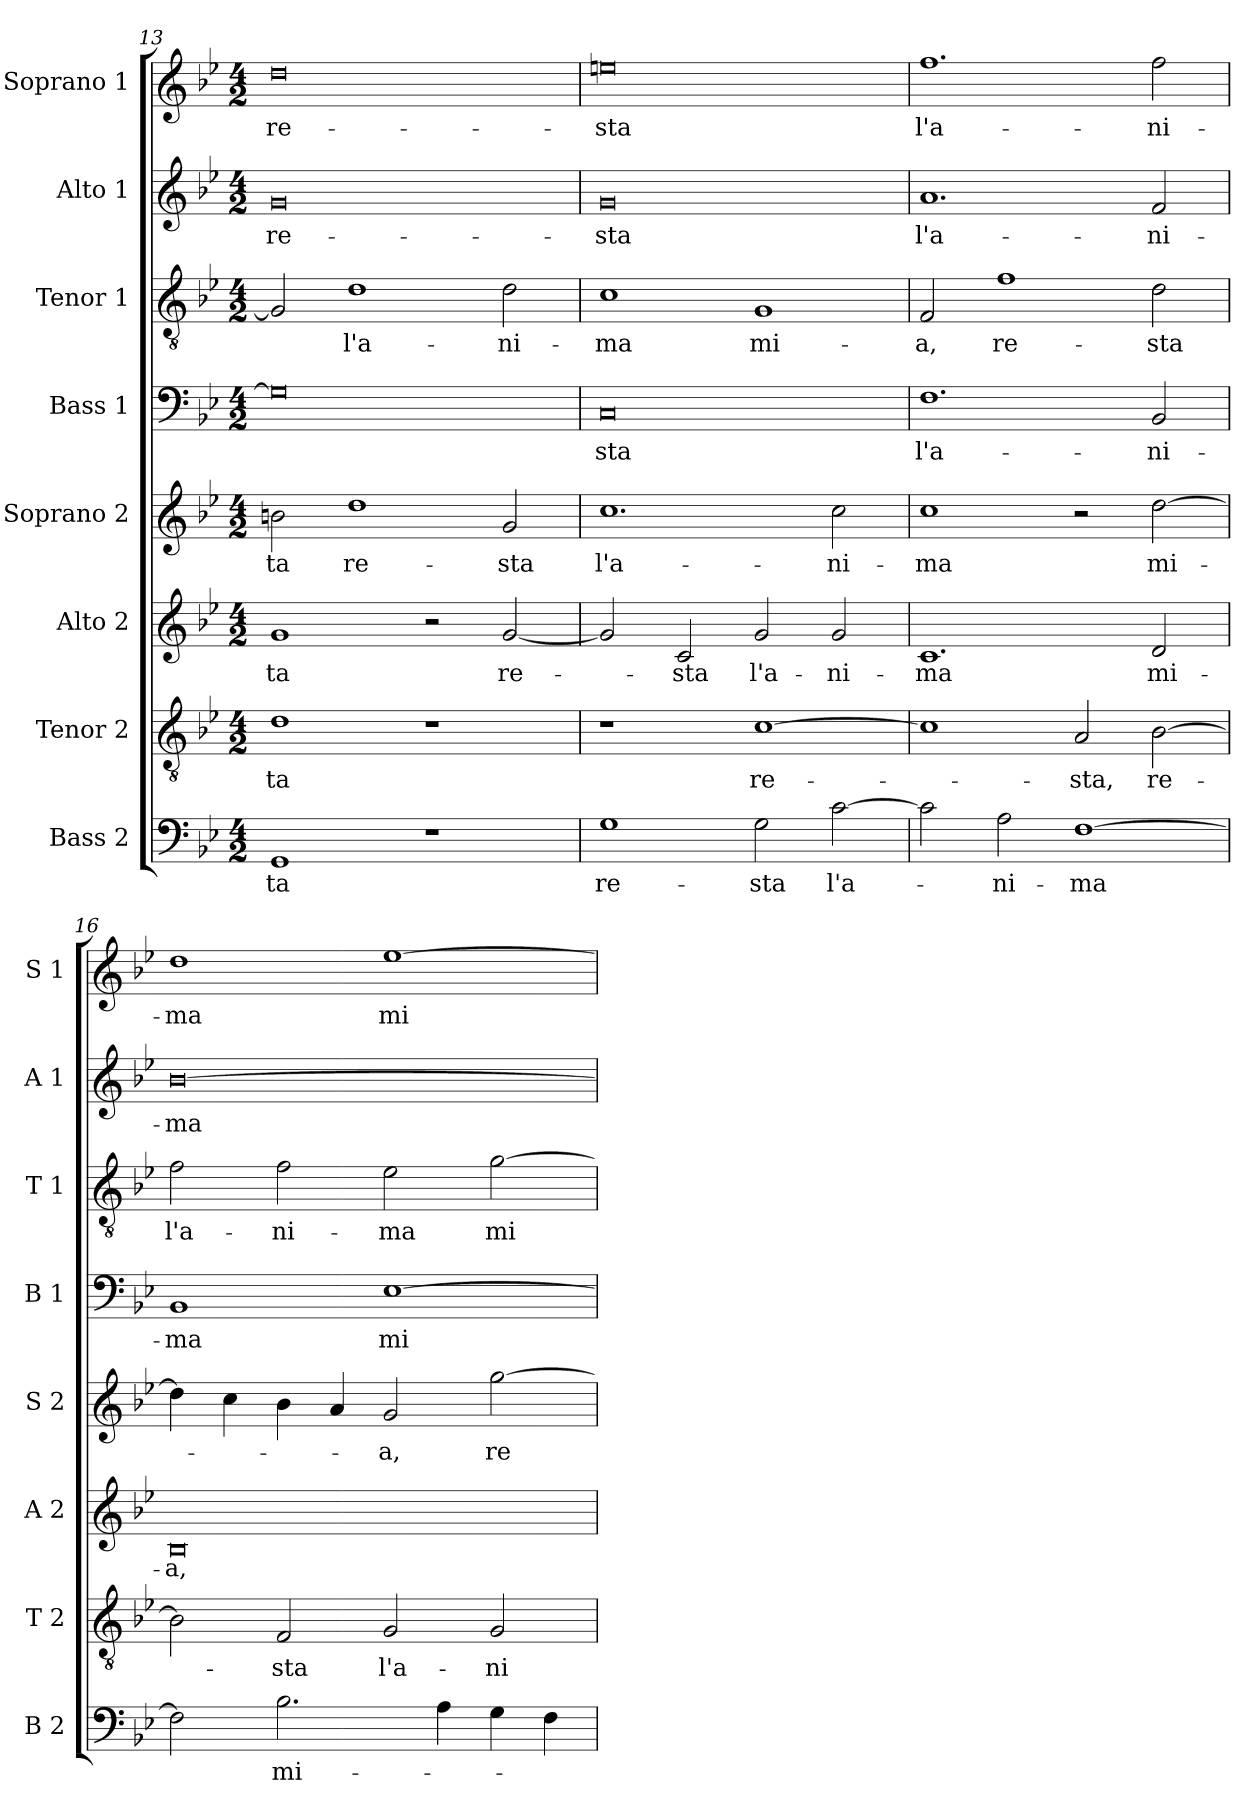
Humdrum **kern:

**kern	**text	**kern	**text	**kern	**text	**kern	**text	**kern	**text	**kern	**text	**kern	**text	**kern	**text
*part8	*part8	*part7	*part7	*part6	*part6	*part5	*part5	*part4	*part4	*part3	*part3	*part2	*part2	*part1	*part1
*staff8	*staff8	*staff7	*staff7	*staff6	*staff6	*staff5	*staff5	*staff4	*staff4	*staff3	*staff3	*staff2	*staff2	*staff1	*staff1
*I"Bass 2	*	*I"Tenor 2	*	*I"Alto 2	*	*I"Soprano 2	*	*I"Bass 1	*	*I"Tenor 1	*	*I"Alto 1	*	*I"Soprano 1	*
*I'B 2	*	*I'T 2	*	*I'A 2	*	*I'S 2	*	*I'B 1	*	*I'T 1	*	*I'A 1	*	*I'S 1	*
!!LO:PB:g=z
*clefF4	*	*clefGv2	*	*clefG2	*	*clefG2	*	*clefF4	*	*clefGv2	*	*clefG2	*	*clefG2	*
*k[b-e-]	*	*k[b-e-]	*	*k[b-e-]	*	*k[b-e-]	*	*k[b-e-]	*	*k[b-e-]	*	*k[b-e-]	*	*k[b-e-]	*
*B-:	*	*B-:	*	*B-:	*	*B-:	*	*B-:	*	*B-:	*	*B-:	*	*B-:	*
*M4/2	*	*M4/2	*	*M4/2	*	*M4/2	*	*M4/2	*	*M4/2	*	*M4/2	*	*M4/2	*
=13	=13	=13	=13	=13	=13	=13	=13	=13	=13	=13	=13	=13	=13	=13	=13
!	!LO:LY:b	!	!LO:LY:b	!	!LO:LY:b	!	!LO:LY:b	!	!	!	!	!	!LO:LY:b	!	!LO:LY:b
1GG	-ta	1d	-ta	1g	-ta	2bn\	-ta	0G]	.	2G/]	.	0g	re-	0dd	re-
!	!	!	!	!	!	!	!LO:LY:b	!	!	!	!LO:LY:b	!	!	!	!
.	.	.	.	.	.	1dd	re-	.	.	1d	l'a-	.	.	.	.
1r	.	1r	.	2r	.	.	.	.	.	.	.	.	.	.	.
!	!	!	!	!	!LO:LY:b	!	!LO:LY:b	!	!	!	!LO:LY:b	!	!	!	!
.	.	.	.	[2g/	re-	2g/	-sta	.	.	2d\	-ni-	.	.	.	.
=14	=14	=14	=14	=14	=14	=14	=14	=14	=14	=14	=14	=14	=14	=14	=14
!	!LO:LY:b	!	!	!	!	!	!LO:LY:b	!	!LO:LY:b	!	!LO:LY:b	!	!LO:LY:b	!	!LO:LY:b
1G	re-	1r	.	2g/]	.	1.cc	l'a-	0C	-sta	1c	-ma	0g	-sta	0een	-sta
!	!	!	!	!	!LO:LY:b	!	!	!	!	!	!	!	!	!	!
.	.	.	.	2c/	-sta	.	.	.	.	.	.	.	.	.	.
!	!LO:LY:b	!	!LO:LY:b	!	!LO:LY:b	!	!	!	!	!	!LO:LY:b	!	!	!	!
2G\	-sta	[1c	re-	2g/	l'a-	.	.	.	.	1G	mi-	.	.	.	.
!	!LO:LY:b	!	!	!	!LO:LY:b	!	!LO:LY:b	!	!	!	!	!	!	!	!
[2c\	l'a-	.	.	2g/	-ni-	2cc\	-ni-	.	.	.	.	.	.	.	.
=15	=15	=15	=15	=15	=15	=15	=15	=15	=15	=15	=15	=15	=15	=15	=15
!	!	!	!	!	!LO:LY:b	!	!LO:LY:b	!	!LO:LY:b	!	!LO:LY:b	!	!LO:LY:b	!	!LO:LY:b
2c\]	.	1c]	.	1.c	-ma	1cc	-ma	1.F	l'a-	2F/	-a,	1.a	l'a-	1.ff	l'a-
!	!LO:LY:b	!	!	!	!	!	!	!	!	!	!LO:LY:b	!	!	!	!
2A\	-ni-	.	.	.	.	.	.	.	.	1f	re-	.	.	.	.
!	!LO:LY:b	!	!LO:LY:b	!	!	!	!	!	!	!	!	!	!	!	!
[1F	-ma	2A/	-sta,	.	.	2r	.	.	.	.	.	.	.	.	.
!	!	!	!LO:LY:b	!	!LO:LY:b	!	!LO:LY:b	!	!LO:LY:b	!	!LO:LY:b	!	!LO:LY:b	!	!LO:LY:b
.	.	[2B-\	re-	2d/	mi-	[2dd\	mi-	2BB-/	-ni-	2d\	-sta	2f/	-ni-	2ff\	-ni-
=16	=16	=16	=16	=16	=16	=16	=16	=16	=16	=16	=16	=16	=16	=16	=16
!	!	!	!	!	!LO:LY:b	!	!	!	!LO:LY:b	!	!LO:LY:b	!	!LO:LY:b	!	!LO:LY:b
2F\]	.	2B-\]	.	0B-	-a,	4dd\]	.	1BB-	-ma	2f\	l'a-	[0b-	-ma	1dd	-ma
.	.	.	.	.	.	4cc\	.	.	.	.	.	.	.	.	.
!	!LO:LY:b	!	!LO:LY:b	!	!	!	!	!	!	!	!LO:LY:b	!	!	!	!
2.B-\	mi-	2F/	-sta	.	.	4b-\	.	.	.	2f\	-ni-	.	.	.	.
.	.	.	.	.	.	4a/	.	.	.	.	.	.	.	.	.
!	!	!	!LO:LY:b	!	!	!	!LO:LY:b	!	!LO:LY:b	!	!LO:LY:b	!	!	!	!LO:LY:b
.	.	2G/	l'a-	.	.	2g/	-a,	[1E-	mi-	2e-\	-ma	.	.	[1ee-	mi-
4A\	.	.	.	.	.	.	.	.	.	.	.	.	.	.	.
!	!	!	!LO:LY:b	!	!	!	!LO:LY:b	!	!	!	!LO:LY:b	!	!	!	!
4G\	.	2G/	-ni-	.	.	[2gg\	re-	.	.	[2g\	mi-	.	.	.	.
4F\	.	.	.	.	.	.	.	.	.	.	.	.	.	.	.
=	=	=	=	=	=	=	=	=	=	=	=	=	=	=	=
*-	*-	*-	*-	*-	*-	*-	*-	*-	*-	*-	*-	*-	*-	*-	*-
